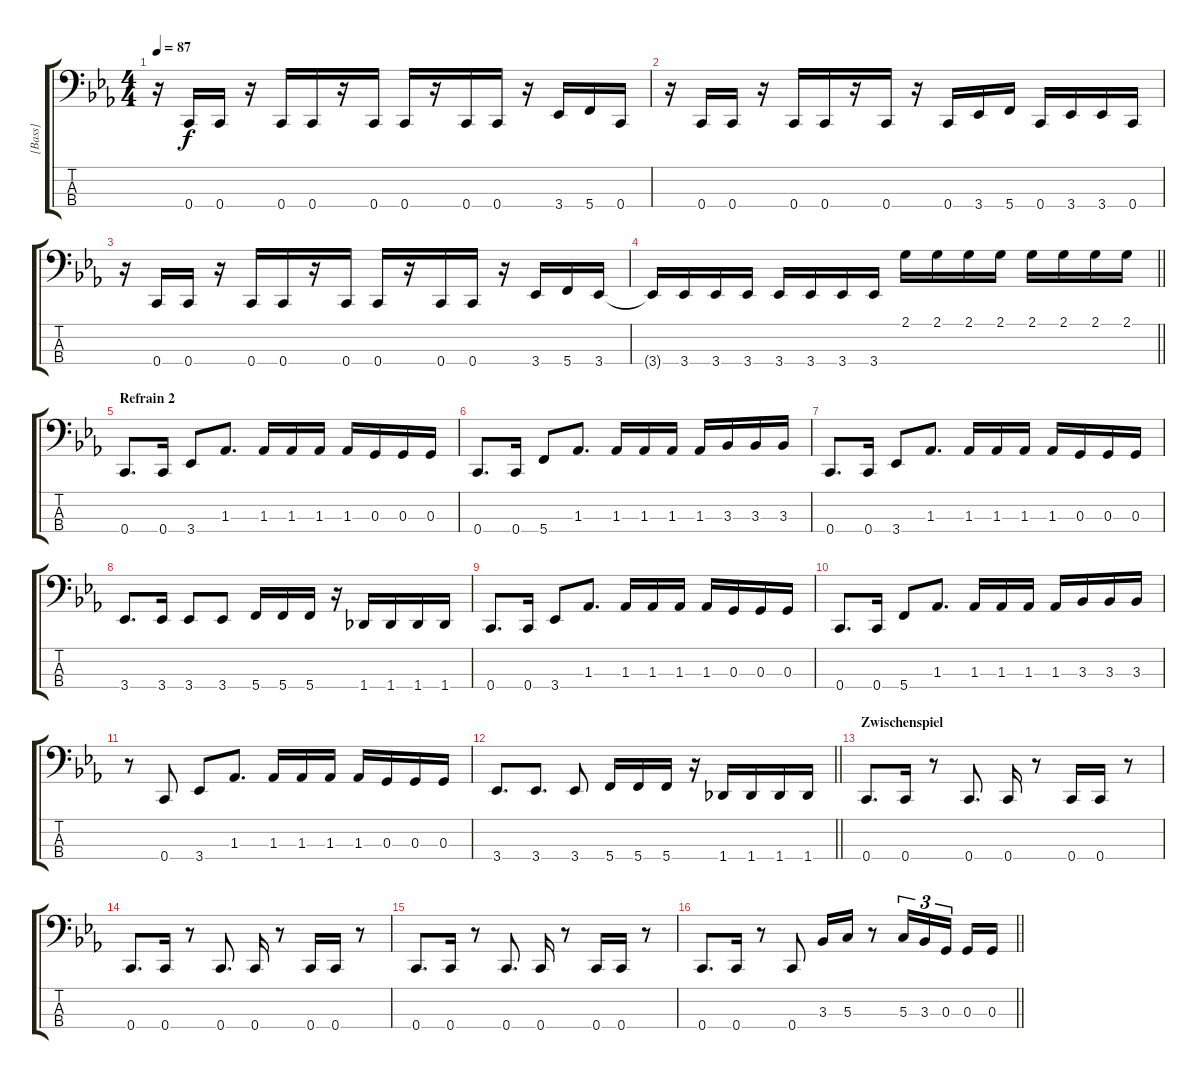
\track ("[Bass]" "[Bass]") {instrument electricbassfinger}
\staff {score tabs}
\tuning (F2 C2 G1 C1) {hide}
\ts (4 4)
\tempo 87
\clef f4
\ks cminor
r.16{dy f} 0.4.16 0.4.16 r.16 0.4.16 0.4.16 r.16 0.4.16 0.4.16 r.16 0.4.16 0.4.16 r.16 3.4.16 5.4.16 0.4.16 |
r.16 0.4.16 0.4.16 r.16 0.4.16 0.4.16 r.16 0.4.16 r.16 0.4.16 3.4.16 5.4.16 0.4.16 3.4.16 3.4.16 0.4.16 |
r.16 0.4.16 0.4.16 r.16 0.4.16 0.4.16 r.16 0.4.16 0.4.16 r.16 0.4.16 0.4.16 r.16 3.4.16 5.4.16 3.4.16 |
\barLineRight lightlight
3.4{t}.16 3.4.16 3.4.16 3.4.16 3.4.16 3.4.16 3.4.16 3.4.16 2.1.16 2.1.16 2.1.16 2.1.16 2.1.16 2.1.16 2.1.16 2.1.16 |
\section ("" "Refrain 2")
0.4.8{d} 0.4.16 3.4.8 1.3.8{d} 1.3.16 1.3.16 1.3.16 1.3.16 0.3.16 0.3.16 0.3.16 |
0.4.8{d} 0.4.16 5.4.8 1.3.8{d} 1.3.16 1.3.16 1.3.16 1.3.16 3.3.16 3.3.16 3.3.16 |
0.4.8{d} 0.4.16 3.4.8 1.3.8{d} 1.3.16 1.3.16 1.3.16 1.3.16 0.3.16 0.3.16 0.3.16 |
3.4.8{d} 3.4.16 3.4.8 3.4.8 5.4.16 5.4.16 5.4.16 r.16 1.4.16 1.4.16 1.4.16 1.4.16 |
0.4.8{d} 0.4.16 3.4.8 1.3.8{d} 1.3.16 1.3.16 1.3.16 1.3.16 0.3.16 0.3.16 0.3.16 |
0.4.8{d} 0.4.16 5.4.8 1.3.8{d} 1.3.16 1.3.16 1.3.16 1.3.16 3.3.16 3.3.16 3.3.16 |
r.8 0.4.8 3.4.8 1.3.8{d} 1.3.16 1.3.16 1.3.16 1.3.16 0.3.16 0.3.16 0.3.16 |
\barLineRight lightlight
3.4.8{d} 3.4.8{d} 3.4.8 5.4.16 5.4.16 5.4.16 r.16 1.4.16 1.4.16 1.4.16 1.4.16 |
\section ("" "Zwischenspiel")
0.4.8{d} 0.4.16 r.8 0.4.8{d} 0.4.16 r.8 0.4.16 0.4.16 r.8 |
0.4.8{d} 0.4.16 r.8 0.4.8{d} 0.4.16 r.8 0.4.16 0.4.16 r.8 |
0.4.8{d} 0.4.16 r.8 0.4.8{d} 0.4.16 r.8 0.4.16 0.4.16 r.8 |
\barLineRight lightlight
0.4.8{d} 0.4.16 r.8 0.4.8 3.3.16 5.3.16 r.8 5.3.16{tu (3 2)} 3.3.16{tu (3 2)} 0.3.16{tu (3 2)} 0.3.16 0.3.16
